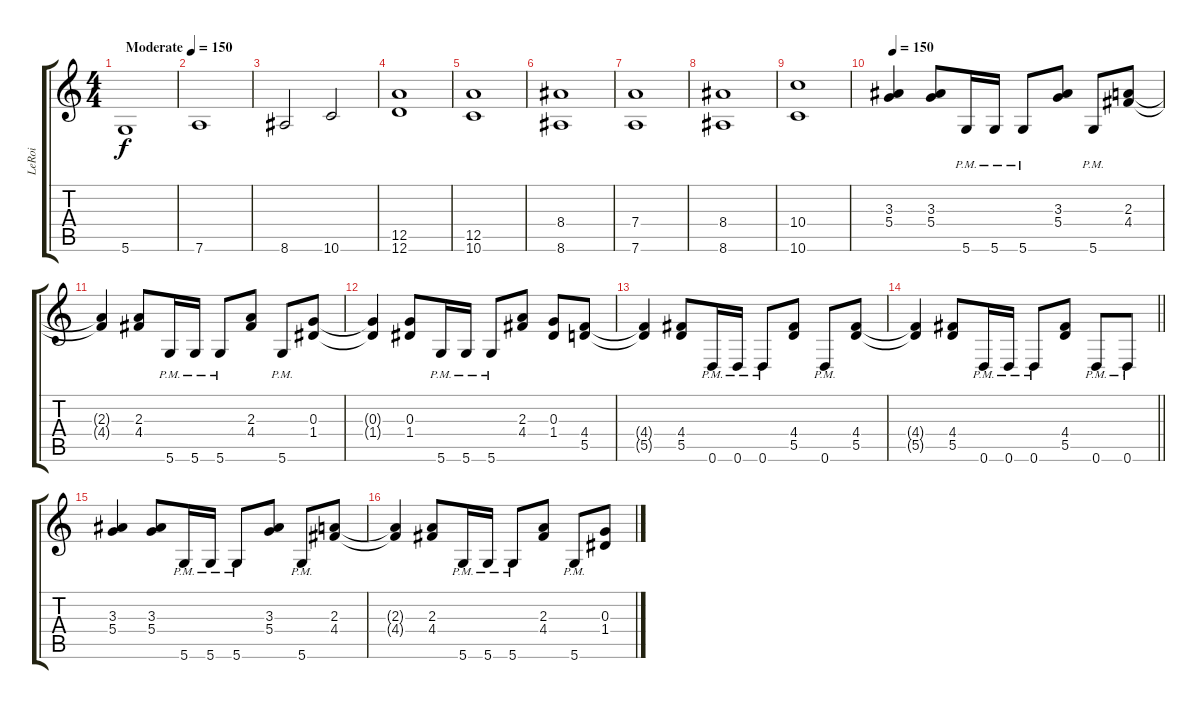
\track ("LeRoi" "LeRoi") {instrument distortionguitar}
\staff {score tabs}
\tuning (E4 B3 G3 D3 A2 D2) {hide}
\ts (4 4)
\tempo (150 "Moderate")
\tempo 130
\tempo (150 "Moderate")
\clef g2
\ks c
5.6.1{dy f instrument distortionguitar} |
7.6.1 |
8.6.2 10.6.2 |
(12.5 12.6).1 |
(12.5 10.6).1 |
(8.4 8.6).1 |
(7.4 7.6).1 |
(8.4 8.6).1 |
(10.4 10.6).1 |
\tempo 150
(3.3 5.4).4 (3.3 5.4).8 5.6{pm}.16 5.6{pm}.16 5.6{pm}.8 (3.3 5.4).8 5.6{pm}.8 (2.3 4.4).8 |
(2.3{t} 4.4{t}).4 (2.3 4.4).8 5.6{pm}.16 5.6{pm}.16 5.6{pm}.8 (2.3 4.4).8 5.6{pm}.8 (0.3 1.4).8 |
(0.3{t} 1.4{t}).4 (0.3 1.4).8 5.6{pm}.16 5.6{pm}.16 5.6{pm}.8 (2.3 4.4).8 (0.3 1.4).8 (4.4 5.5).8 |
(4.4{t} 5.5{t}).4 (4.4 5.5).8 0.6{pm}.16 0.6{pm}.16 0.6{pm}.8 (4.4 5.5).8 0.6{pm}.8 (4.4 5.5).8 |
\barLineRight lightlight
(4.4{t} 5.5{t}).4 (4.4 5.5).8 0.6{pm}.16 0.6{pm}.16 0.6{pm}.8 (4.4 5.5).8 0.6{pm}.8 0.6{pm}.8 |
(3.3 5.4).4 (3.3 5.4).8 5.6{pm}.16 5.6{pm}.16 5.6{pm}.8 (3.3 5.4).8 5.6{pm}.8 (2.3 4.4).8 |
(2.3{t} 4.4{t}).4 (2.3 4.4).8 5.6{pm}.16 5.6{pm}.16 5.6{pm}.8 (2.3 4.4).8 5.6{pm}.8 (0.3 1.4).8
